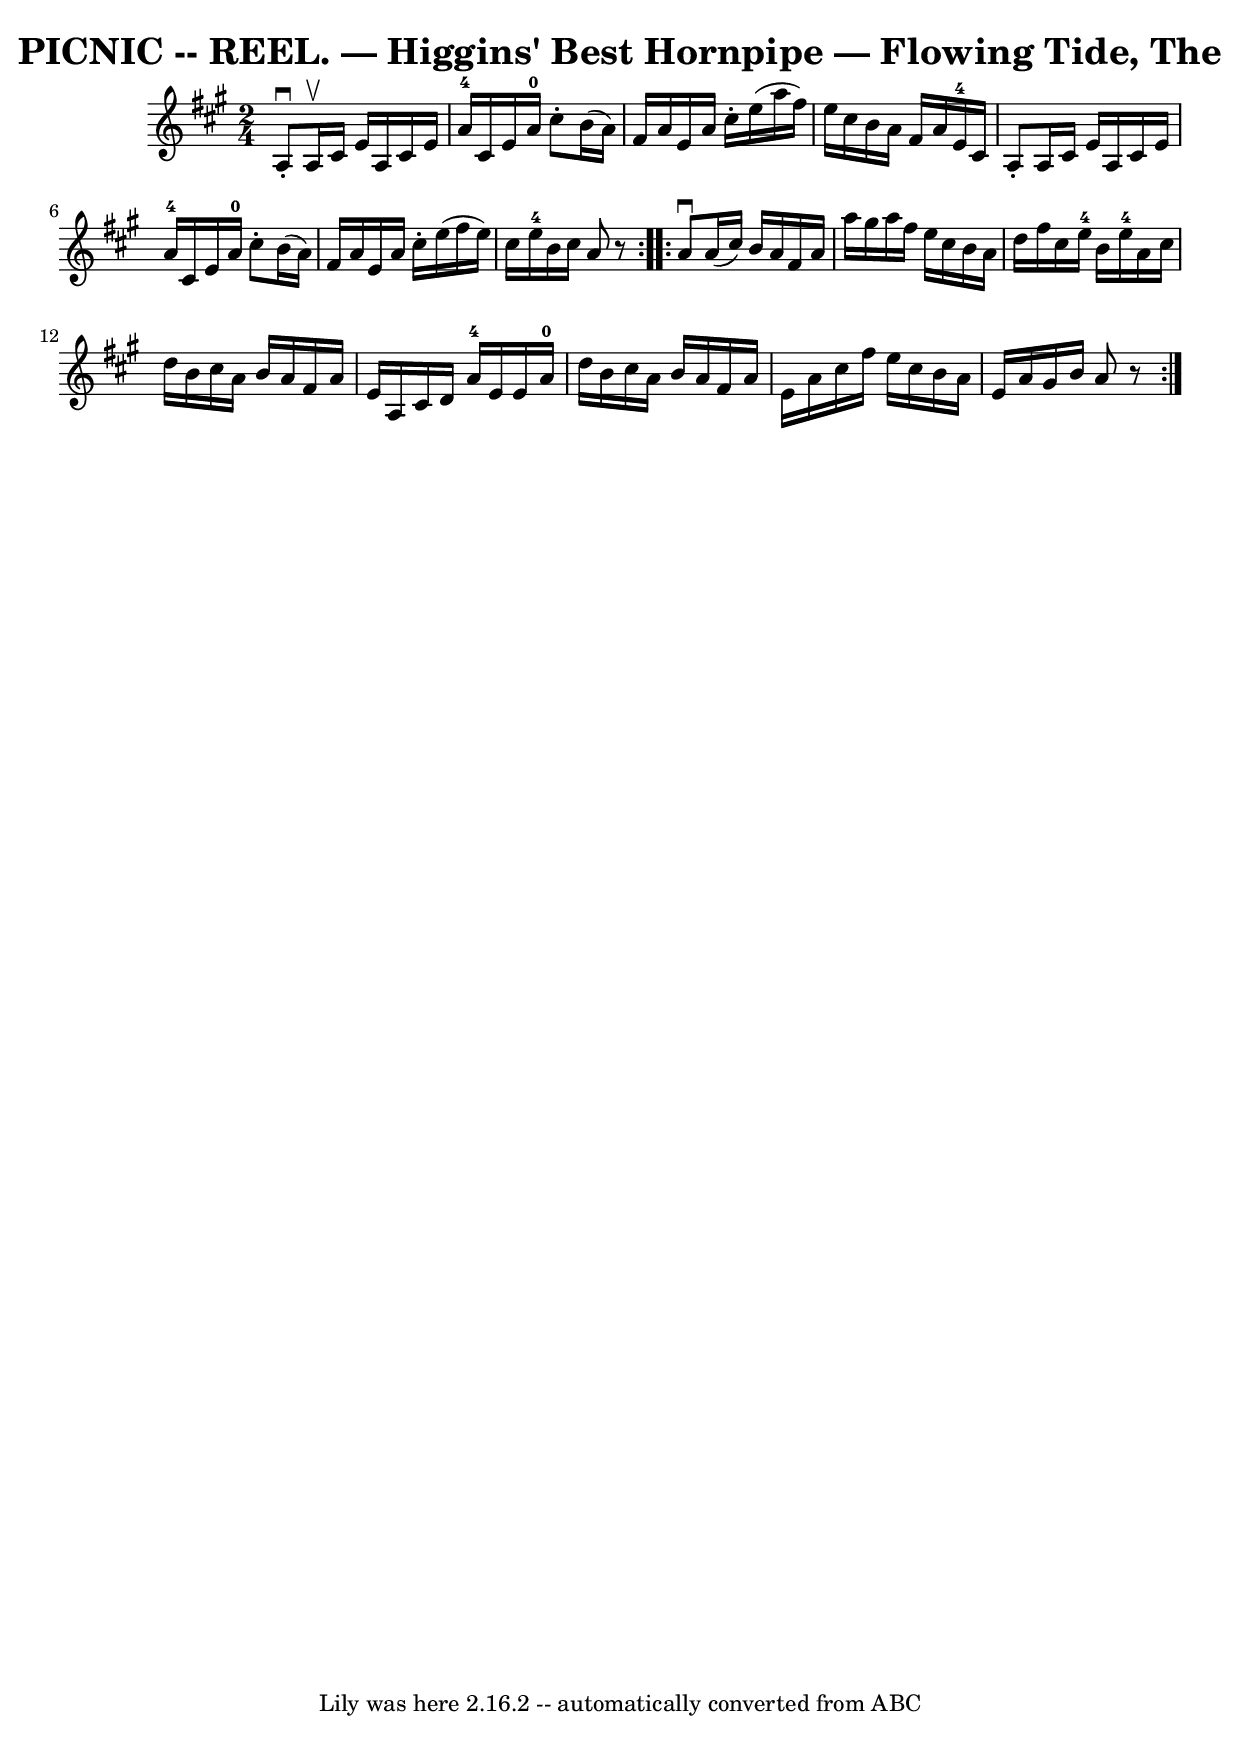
\version "2.7.40"
\header {
	book = "Coles 43.8"
	crossRefNumber = "1"
	footnotes = ""
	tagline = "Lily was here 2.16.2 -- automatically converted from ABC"
	title = "PICNIC -- REEL. — Higgins' Best Hornpipe — Flowing Tide, The"
}
voicedefault =  {
\set Score.defaultBarType = "empty"

\repeat volta 2 {
\time 2/4 \key a \major a8^\downbow-. a16^\upbow cis'16 e'16 a16  
 cis'16 e'16  |
 a'16-4 cis'16 e'16 a'16-0 cis''8 
-. b'16 (a'16) |
 fis'16 a'16 e'16 a'16 cis''16 -.  
 e''16 (a''16 fis''16) |
 e''16 cis''16 b'16 a'16    
fis'16 a'16 e'16-4 cis'16  |
 a8 -. a16 cis'16    
e'16 a16 cis'16 e'16  |
 a'16-4 cis'16 e'16 a'16 
-0 cis''8 -. b'16 (a'16) |
 fis'16 a'16 e'16 a'16  
 cis''16 -. e''16 (fis''16 e''16) |
 cis''16 e''16-4  
 b'16 cis''16 a'8    r8 }     \repeat volta 2 { a'8^\downbow a'16 (
 cis''16) b'16 a'16 fis'16 a'16  |
 a''16 gis''16    
a''16 fis''16 e''16 cis''16 b'16 a'16  |
 d''16    
fis''16 cis''16 e''16-4 b'16 e''16-4 a'16 cis''16  
|
 d''16 b'16 cis''16 a'16 b'16 a'16 fis'16 a'16  
|
 e'16 a16 cis'16 d'16 a'16-4 e'16 e'16    
a'16-0 |
 d''16 b'16 cis''16 a'16 b'16 a'16 fis'16 
 a'16  |
 e'16 a'16 cis''16 fis''16 e''16 cis''16    
b'16 a'16  |
 e'16 a'16 gis'16 b'16 a'8    r8 }   
}

\score{
    <<

	\context Staff="default"
	{
	    \voicedefault 
	}

    >>
	\layout {
	}
	\midi {}
}
